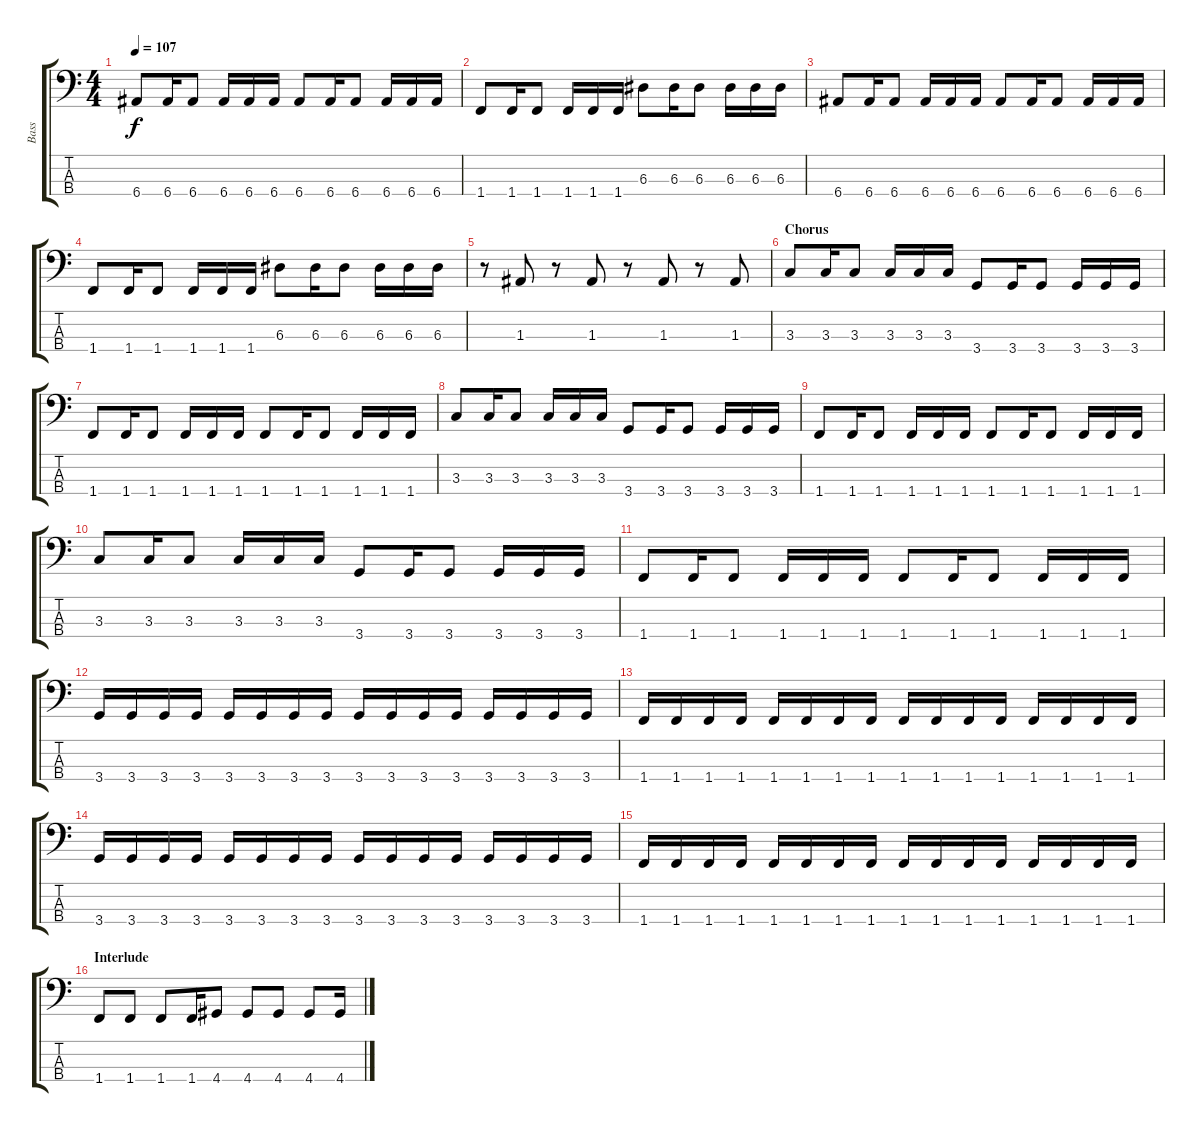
\track ("Bass" "Bass") {instrument electricbasspick}
\staff {score tabs}
\tuning (G2 D2 A1 E1) {hide}
\ts (4 4)
\tempo 107
\clef f4
\ks c
6.4.8{dy f} 6.4.16 6.4.8 6.4.16 6.4.16 6.4.16 6.4.8 6.4.16 6.4.8 6.4.16 6.4.16 6.4.16 |
1.4.8 1.4.16 1.4.8 1.4.16 1.4.16 1.4.16 6.3.8 6.3.16 6.3.8 6.3.16 6.3.16 6.3.16 |
6.4.8 6.4.16 6.4.8 6.4.16 6.4.16 6.4.16 6.4.8 6.4.16 6.4.8 6.4.16 6.4.16 6.4.16 |
1.4.8 1.4.16 1.4.8 1.4.16 1.4.16 1.4.16 6.3.8 6.3.16 6.3.8 6.3.16 6.3.16 6.3.16 |
r.8 1.3.8 r.8 1.3.8 r.8 1.3.8 r.8 1.3.8 |
\section ("" "Chorus")
3.3.8 3.3.16 3.3.8 3.3.16 3.3.16 3.3.16 3.4.8 3.4.16 3.4.8 3.4.16 3.4.16 3.4.16 |
1.4.8 1.4.16 1.4.8 1.4.16 1.4.16 1.4.16 1.4.8 1.4.16 1.4.8 1.4.16 1.4.16 1.4.16 |
3.3.8 3.3.16 3.3.8 3.3.16 3.3.16 3.3.16 3.4.8 3.4.16 3.4.8 3.4.16 3.4.16 3.4.16 |
1.4.8 1.4.16 1.4.8 1.4.16 1.4.16 1.4.16 1.4.8 1.4.16 1.4.8 1.4.16 1.4.16 1.4.16 |
3.3.8 3.3.16 3.3.8 3.3.16 3.3.16 3.3.16 3.4.8 3.4.16 3.4.8 3.4.16 3.4.16 3.4.16 |
1.4.8 1.4.16 1.4.8 1.4.16 1.4.16 1.4.16 1.4.8 1.4.16 1.4.8 1.4.16 1.4.16 1.4.16 |
3.4.16 3.4.16 3.4.16 3.4.16 3.4.16 3.4.16 3.4.16 3.4.16 3.4.16 3.4.16 3.4.16 3.4.16 3.4.16 3.4.16 3.4.16 3.4.16 |
1.4.16 1.4.16 1.4.16 1.4.16 1.4.16 1.4.16 1.4.16 1.4.16 1.4.16 1.4.16 1.4.16 1.4.16 1.4.16 1.4.16 1.4.16 1.4.16 |
3.4.16 3.4.16 3.4.16 3.4.16 3.4.16 3.4.16 3.4.16 3.4.16 3.4.16 3.4.16 3.4.16 3.4.16 3.4.16 3.4.16 3.4.16 3.4.16 |
1.4.16 1.4.16 1.4.16 1.4.16 1.4.16 1.4.16 1.4.16 1.4.16 1.4.16 1.4.16 1.4.16 1.4.16 1.4.16 1.4.16 1.4.16 1.4.16 |
\section ("" "Interlude")
1.4.8 1.4.8 1.4.8 1.4.16 4.4.8 4.4.8 4.4.8 4.4.8 4.4.16
